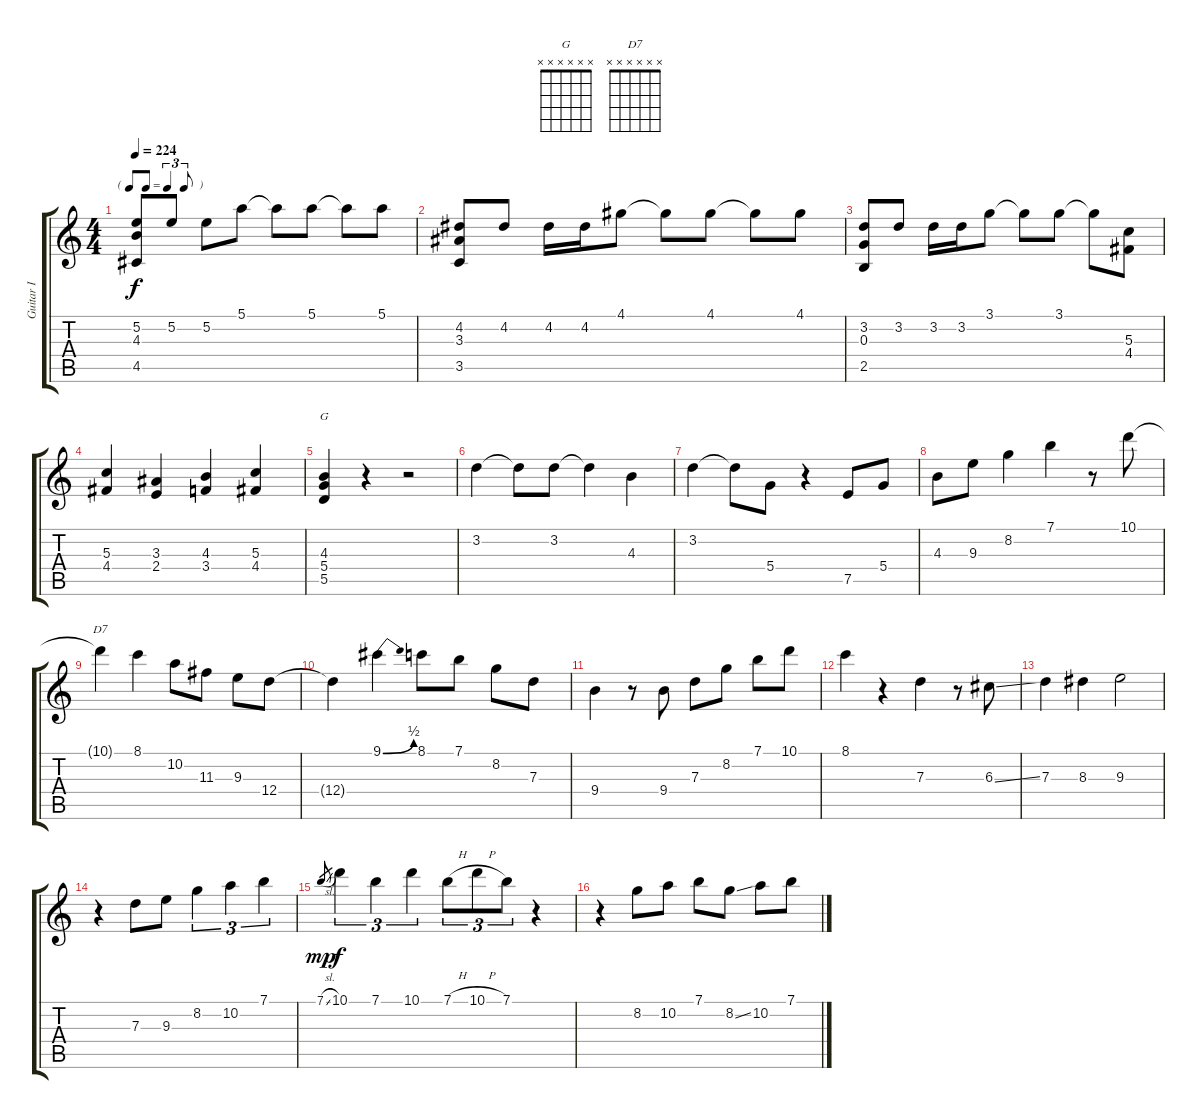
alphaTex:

\track ("Guitar I" "Guitar I") {instrument acousticguitarsteel}
\staff {score tabs}
\tuning (E4 B3 G3 D3 A2 E2) {hide}
\chord ("G" x x x x x x) {firstfret 0}
\chord ("D7" x x x x x x) {firstfret 0}
\ts (4 4)
\tf triplet8th
\tempo 224
\clef g2
\ks c
(5.2 4.3 4.5).8{dy f instrument acousticguitarsteel} 5.2.8 5.2.8 5.1.8 5.1{t}.8 5.1.8 5.1{t}.8 5.1.8 |
(4.2 3.3 3.5).8 4.2.8 4.2.16 4.2.16 4.1.8 4.1{t}.8 4.1.8 4.1{t}.8 4.1.8 |
(3.2 0.3 2.5).8 3.2.8 3.2.16 3.2.16 3.1.8 3.1{t}.8 3.1.8 3.1{t}.8 (5.3 4.4).8 |
(5.3 4.4).4 (3.3 2.4).4 (4.3 3.4).4 (5.3 4.4).4 |
(4.3 5.4 5.5).4{ch "G"} r.4 r.2 |
3.2.4 3.2{t}.8 3.2.8 3.2{t}.4 4.3.4 |
3.2.4 3.2{t}.8 5.4.8 r.4 7.5.8 5.4.8 |
4.3.8 9.3.8 8.2.4 7.1.4 r.8 10.1.8 |
10.1{t}.4{ch "D7"} 8.1.4 10.2.8 11.3.8 9.3.8 12.4.8 |
12.4{t}.4 9.1{be (bend 0 0 60 2)}.4 8.1.8 7.1.8 8.2.8 7.3.8 |
9.4.4 r.8 9.4.8 7.3.8 8.2.8 7.1.8 10.1.8 |
8.1.4 r.4 7.3.4 r.8 6.3{ss}.8 |
7.3.4 8.3.4 9.3.2 |
r.4 7.3.8 9.3.8 8.2.4{tu (3 2)} 10.2.4{tu (3 2)} 7.1.4{tu (3 2)} |
7.1{sl}.8{gr dy mp} 10.1.4{tu (3 2) dy f} 7.1.4{tu (3 2)} 10.1.4{tu (3 2)} 7.1{h}.8{tu (3 2)} 10.1{h}.8{tu (3 2)} 7.1.8{tu (3 2)} r.4 |
r.4 8.2.8 10.2.8 7.1.8 8.2{ss}.8 10.2.8 7.1.8
